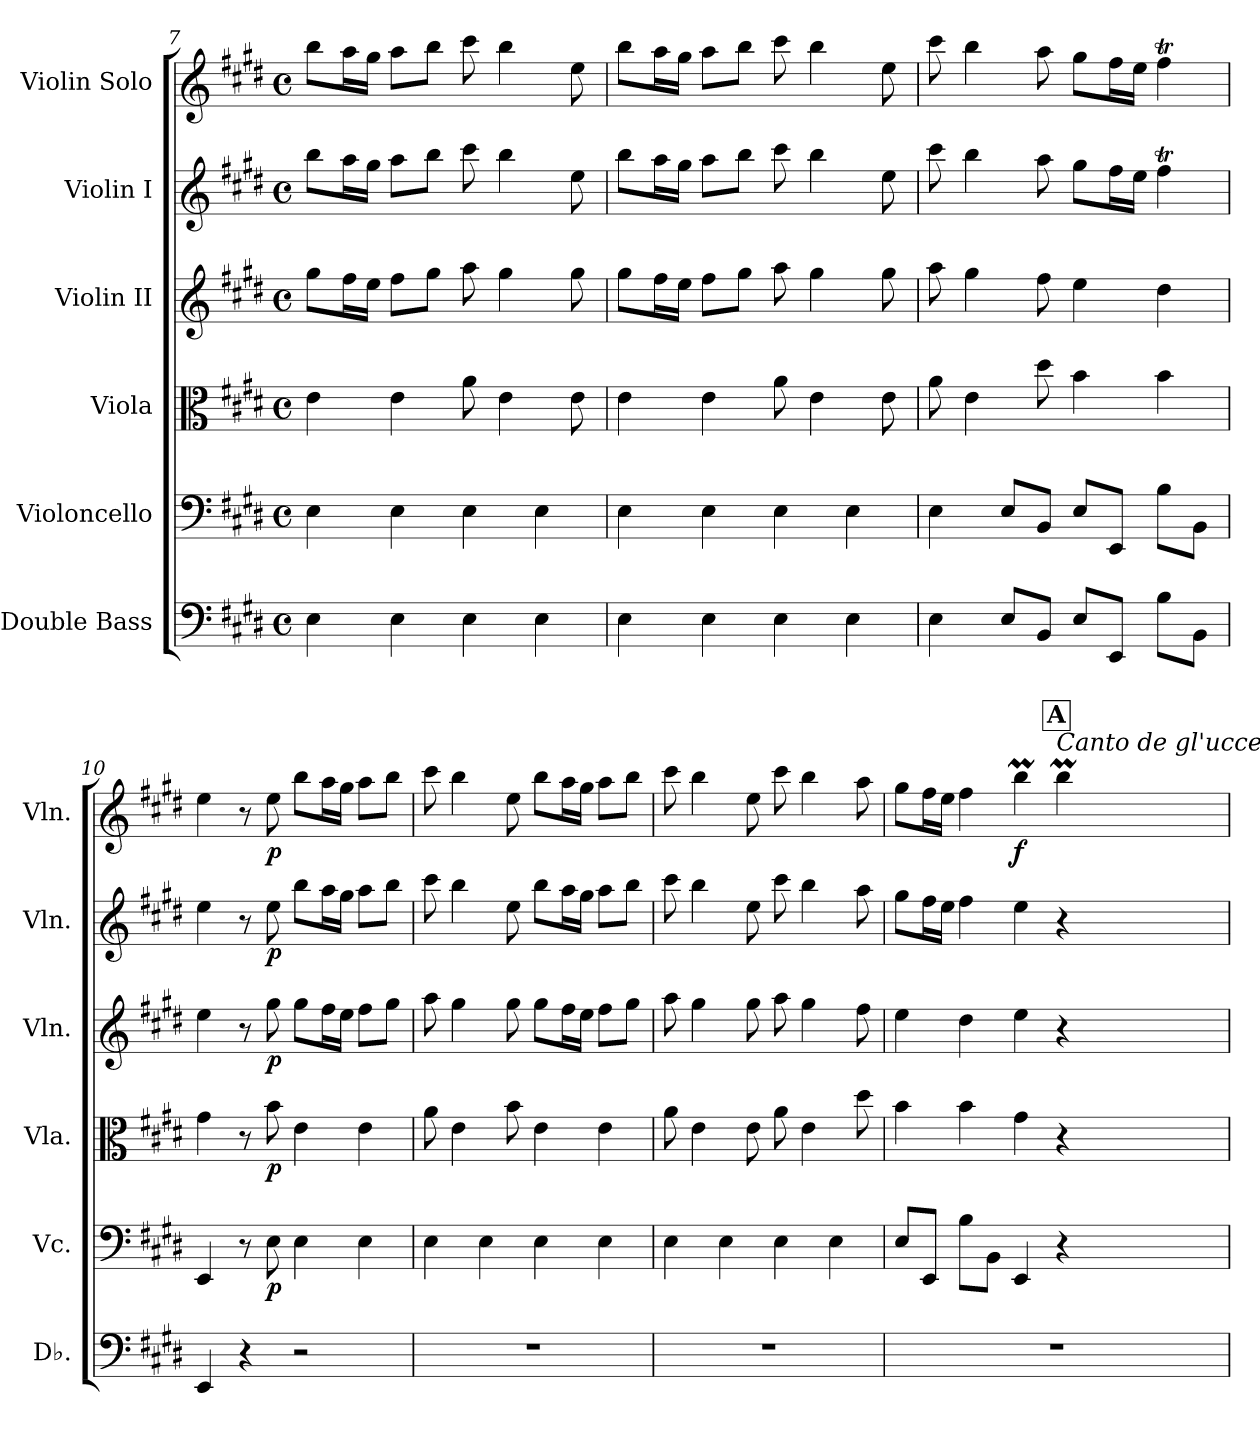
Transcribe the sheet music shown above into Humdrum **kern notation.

**kern	**kern	**dynam	**kern	**dynam	**kern	**dynam	**kern	**dynam	**kern	**dynam
*part6	*part5	*part5	*part4	*part4	*part3	*part3	*part2	*part2	*part1	*part1
*staff6	*staff5	*staff5	*staff4	*staff4	*staff3	*staff3	*staff2	*staff2	*staff1	*staff1
*I"Double Bass	*I"Violoncello	*	*I"Viola	*	*I"Violin II	*	*I"Violin I	*	*I"Violin Solo	*
*I'Db.	*I'Vc.	*	*I'Vla.	*	*I'Vln.	*	*I'Vln.	*	*I'Vln.	*
*clefF4	*clefF4	*	*clefC3	*	*clefG2	*	*clefG2	*	*clefG2	*
*ITrd7c12	*	*	*	*	*	*	*	*	*	*
*k[f#c#g#d#]	*k[f#c#g#d#]	*	*k[f#c#g#d#]	*	*k[f#c#g#d#]	*	*k[f#c#g#d#]	*	*k[f#c#g#d#]	*
*M4/4	*M4/4	*	*M4/4	*	*M4/4	*	*M4/4	*	*M4/4	*
*met(c)	*met(c)	*	*met(c)	*	*met(c)	*	*met(c)	*	*met(c)	*
=7	=7	=7	=7	=7	=7	=7	=7	=7	=7	=7
4EE\	4E\	.	4e\	.	8gg#\L	.	8bb\L	.	8bb\L	.
.	.	.	.	.	16ff#\L	.	16aa\L	.	16aa\L	.
.	.	.	.	.	16ee\JJ	.	16gg#\JJ	.	16gg#\JJ	.
4EE\	4E\	.	4e\	.	8ff#\L	.	8aa\L	.	8aa\L	.
.	.	.	.	.	8gg#\J	.	8bb\J	.	8bb\J	.
4EE\	4E\	.	8a\	.	8aa\	.	8ccc#\	.	8ccc#\	.
.	.	.	4e\	.	4gg#\	.	4bb\	.	4bb\	.
4EE\	4E\	.	.	.	.	.	.	.	.	.
.	.	.	8e\	.	8gg#\	.	8ee\	.	8ee\	.
=8	=8	=8	=8	=8	=8	=8	=8	=8	=8	=8
4EE\	4E\	.	4e\	.	8gg#\L	.	8bb\L	.	8bb\L	.
.	.	.	.	.	16ff#\L	.	16aa\L	.	16aa\L	.
.	.	.	.	.	16ee\JJ	.	16gg#\JJ	.	16gg#\JJ	.
4EE\	4E\	.	4e\	.	8ff#\L	.	8aa\L	.	8aa\L	.
.	.	.	.	.	8gg#\J	.	8bb\J	.	8bb\J	.
4EE\	4E\	.	8a\	.	8aa\	.	8ccc#\	.	8ccc#\	.
.	.	.	4e\	.	4gg#\	.	4bb\	.	4bb\	.
4EE\	4E\	.	.	.	.	.	.	.	.	.
.	.	.	8e\	.	8gg#\	.	8ee\	.	8ee\	.
!!LO:PB:g=z
=9	=9	=9	=9	=9	=9	=9	=9	=9	=9	=9
4EE\	4E\	.	8a\	.	8aa\	.	8ccc#\	.	8ccc#\	.
.	.	.	4e\	.	4gg#\	.	4bb\	.	4bb\	.
8EE/L	8E/L	.	.	.	.	.	.	.	.	.
8BBB/J	8BB/J	.	8dd#\	.	8ff#\	.	8aa\	.	8aa\	.
8EE/L	8E/L	.	4b\	.	4ee\	.	8gg#\L	.	8gg#\L	.
8EEE/J	8EE/J	.	.	.	.	.	16ff#\L	.	16ff#\L	.
.	.	.	.	.	.	.	16ee\JJ	.	16ee\JJ	.
8BB\L	8B\L	.	4b\	.	4dd#\	.	4ff#T\	.	4ff#T\	.
8BBB\J	8BB\J	.	.	.	.	.	.	.	.	.
=10	=10	=10	=10	=10	=10	=10	=10	=10	=10	=10
4EEE/	4EE/	.	4g#\	.	4ee\	.	4ee\	.	4ee\	.
4r	8r	.	8r	.	8r	.	8r	.	8r	.
!	!	!LO:DY:b	!	!LO:DY:b	!	!LO:DY:b	!	!LO:DY:b	!	!LO:DY:b
.	8E\	p	8b\	p	8gg#\	p	8ee\	p	8ee\	p
2r	4E\	.	4e\	.	8gg#\L	.	8bb\L	.	8bb\L	.
.	.	.	.	.	16ff#\L	.	16aa\L	.	16aa\L	.
.	.	.	.	.	16ee\JJ	.	16gg#\JJ	.	16gg#\JJ	.
.	4E\	.	4e\	.	8ff#\L	.	8aa\L	.	8aa\L	.
.	.	.	.	.	8gg#\J	.	8bb\J	.	8bb\J	.
=11	=11	=11	=11	=11	=11	=11	=11	=11	=11	=11
1r	4E\	.	8a\	.	8aa\	.	8ccc#\	.	8ccc#\	.
.	.	.	4e\	.	4gg#\	.	4bb\	.	4bb\	.
.	4E\	.	.	.	.	.	.	.	.	.
.	.	.	8b\	.	8gg#\	.	8ee\	.	8ee\	.
.	4E\	.	4e\	.	8gg#\L	.	8bb\L	.	8bb\L	.
.	.	.	.	.	16ff#\L	.	16aa\L	.	16aa\L	.
.	.	.	.	.	16ee\JJ	.	16gg#\JJ	.	16gg#\JJ	.
.	4E\	.	4e\	.	8ff#\L	.	8aa\L	.	8aa\L	.
.	.	.	.	.	8gg#\J	.	8bb\J	.	8bb\J	.
=12	=12	=12	=12	=12	=12	=12	=12	=12	=12	=12
1r	4E\	.	8a\	.	8aa\	.	8ccc#\	.	8ccc#\	.
.	.	.	4e\	.	4gg#\	.	4bb\	.	4bb\	.
.	4E\	.	.	.	.	.	.	.	.	.
.	.	.	8e\	.	8gg#\	.	8ee\	.	8ee\	.
.	4E\	.	8a\	.	8aa\	.	8ccc#\	.	8ccc#\	.
.	.	.	4e\	.	4gg#\	.	4bb\	.	4bb\	.
.	4E\	.	.	.	.	.	.	.	.	.
.	.	.	8dd#\	.	8ff#\	.	8aa\	.	8aa\	.
!!LO:LB:g=z
!!LO:REH:place=s1:a:B:fs=14:t=A:qo=3
=13	=13	=13	=13	=13	=13	=13	=13	=13	=13	=13
1r	8E/L	.	4b\	.	4ee\	.	8gg#\L	.	8gg#\L	.
.	8EE/J	.	.	.	.	.	16ff#\L	.	16ff#\L	.
.	.	.	.	.	.	.	16ee\JJ	.	16ee\JJ	.
.	8B\L	.	4b\	.	4dd#\	.	4ff#\	.	4ff#\	.
.	8BB\J	.	.	.	.	.	.	.	.	.
!	!	!	!	!	!	!	!	!	!	!LO:DY:b
.	4EE/	.	4g#\	.	4ee\	.	4ee\	.	4bbM\	f
!	!	!	!	!	!	!	!	!	!LO:TX:a:i:t=Canto de gl'uccelli	!
.	4r	.	4r	.	4r	.	4r	.	4bbM\	.
=	=	=	=	=	=	=	=	=	=	=
*-	*-	*-	*-	*-	*-	*-	*-	*-	*-	*-
